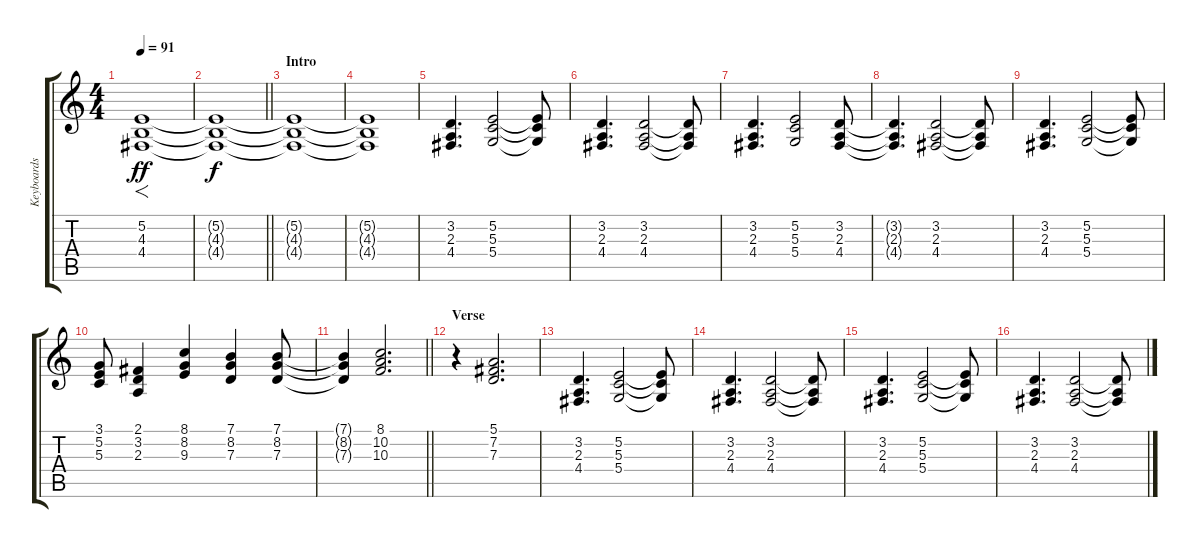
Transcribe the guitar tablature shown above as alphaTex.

\track ("Keyboards" "Keyboards") {instrument stringensemble1}
\staff {score tabs}
\tuning (E4 B3 G3 D3 A2 E2) {hide}
\ts (4 4)
\tempo 91
\clef g2
\ks c
(5.2 4.3 4.4).1{f dy ff instrument stringensemble1} |
\barLineRight lightlight
(5.2{t} 4.3{t} 4.4{t}).1{dy f} |
\section ("" "Intro")
(5.2{t} 4.3{t} 4.4{t}).1 |
(5.2{t} 4.3{t} 4.4{t}).1{volume 0} |
(3.2 2.3 4.4).4{d volume 8 instrument electricgrandpiano} (5.2 5.3 5.4).2 (5.2{t} 5.3{t} 5.4{t}).8 |
(3.2 2.3 4.4).4{d} (3.2 2.3 4.4).2 (3.2{t} 2.3{t} 4.4{t}).8 |
(3.2 2.3 4.4).4{d} (5.2 5.3 5.4).2 (3.2 2.3 4.4).8 |
(3.2{t} 2.3{t} 4.4{t}).4{d} (3.2 2.3 4.4).2 (3.2{t} 2.3{t} 4.4{t}).8 |
(3.2 2.3 4.4).4{d} (5.2 5.3 5.4).2 (5.2{t} 5.3{t} 5.4{t}).8 |
(3.1 5.2 5.3).8 (2.1 3.2 2.3).4 (8.1 8.2 9.3).4 (7.1 8.2 7.3).4 (7.1 8.2 7.3).8 |
\barLineRight lightlight
(7.1{t} 8.2{t} 7.3{t}).4 (8.1 10.2 10.3).2{d} |
\section ("" "Verse")
r.4 (5.1 7.2 7.3).2{d} |
(3.2 2.3 4.4).4{d} (5.2 5.3 5.4).2 (5.2{t} 5.3{t} 5.4{t}).8 |
(3.2 2.3 4.4).4{d} (3.2 2.3 4.4).2 (3.2{t} 2.3{t} 4.4{t}).8 |
(3.2 2.3 4.4).4{d} (5.2 5.3 5.4).2 (5.2{t} 5.3{t} 5.4{t}).8 |
(3.2 2.3 4.4).4{d} (3.2 2.3 4.4).2 (3.2{t} 2.3{t} 4.4{t}).8
